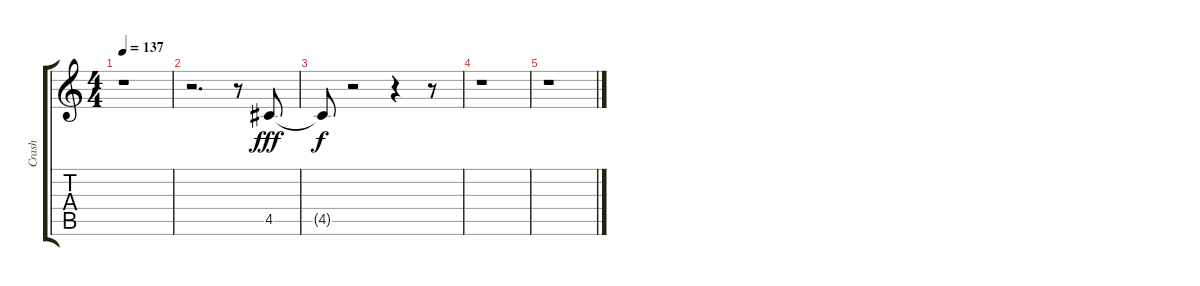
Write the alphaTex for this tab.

\track ("Crash" "Crash") {instrument acousticguitarsteel}
\staff {score tabs}
\tuning (E4 B3 G3 D3 A2 E2) {hide}
\ts (4 4)
\tempo 137
\clef g2
\ks c
r.1{dy fff} |
r.2{d} r.8 4.5.8 |
4.5{t}.8{dy f} r.2 r.4 r.8 |
r.1 |
r.1
